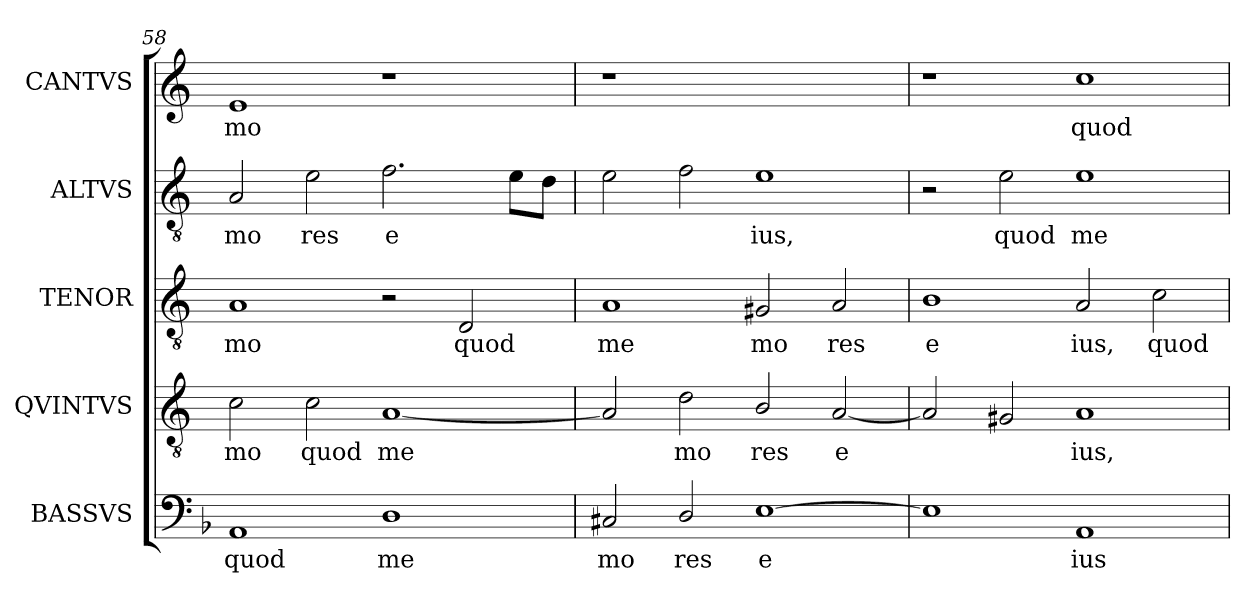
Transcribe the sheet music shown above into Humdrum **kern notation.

**kern	**text	**kern	**text	**kern	**text	**kern	**text	**kern	**text
*part5	*part5	*part4	*part4	*part3	*part3	*part2	*part2	*part1	*part1
*staff5	*staff5	*staff4	*staff4	*staff3	*staff3	*staff2	*staff2	*staff1	*staff1
*I"BASSVS	*	*I"QVINTVS	*	*I"TENOR	*	*I"ALTVS	*	*I"CANTVS	*
*clefF4	*	*clefGv2	*	*clefGv2	*	*clefGv2	*	*clefG2	*
*	*	*ITrd-3c-5	*	*ITrd-3c-5	*	*ITrd-3c-5	*	*ITrd-3c-5	*
*k[b-]	*	*k[b-]	*	*k[b-]	*	*k[b-]	*	*k[b-]	*
*F:	*	*F:	*	*F:	*	*F:	*	*F:	*
=58	=58	=58	=58	=58	=58	=58	=58	=58	=58
!	!LO:LY:b:cj	!	!LO:LY:b:cj	!	!LO:LY:b:cj	!	!LO:LY:b:cj	!	!LO:LY:b:cj
1AA	quod	2f\	mo	1d	mo	2d/	mo	1a	mo
!	!	!	!LO:LY:b:cj	!	!	!	!LO:LY:b:cj	!	!
.	.	2f\	quod	.	.	2a\	res	.	.
!	!LO:LY:b:cj	!	!LO:LY:b:cj	!	!	!	!LO:LY:b:cj	!	!
1D	me	[<1d	me	2r	.	2.b-\	e	1r	.
!	!	!	!	!	!LO:LY:b:cj	!	!	!	!
.	.	.	.	2G/	quod	.	.	.	.
!	!	!	!	!	!	!	!LO:LY:b:cj	!	!
.	.	.	.	.	.	8a\L	.	.	.
!	!	!	!	!	!	!	!LO:LY:b:cj	!	!
.	.	.	.	.	.	8g\J	.	.	.
=59	=59	=59	=59	=59	=59	=59	=59	=59	=59
!	!LO:LY:b:cj	!	!LO:LY:b:cj	!	!LO:LY:b:cj	!	!LO:LY:b:cj	!	!
2C#X/	mo	2d/]	.	1d	me	2a\	.	1r	.
!	!LO:LY:b:cj	!	!LO:LY:b:cj	!	!	!	!LO:LY:b:cj	!	!
2D/	res	2g\	mo	.	.	2b-\	.	.	.
!	!LO:LY:b:cj	!	!LO:LY:b:cj	!	!LO:LY:b:cj	!	!LO:LY:b:cj	!	!
[>1E	e	2e/	res	2c#X/	mo	1a	ius,	1ryy	.
!	!	!	!LO:LY:b:cj	!	!LO:LY:b:cj	!	!	!	!
.	.	[<2d/	e	2d/	res	.	.	.	.
=60	=60	=60	=60	=60	=60	=60	=60	=60	=60
!	!LO:LY:b:cj	!	!LO:LY:b:cj	!	!LO:LY:b:cj	!	!	!	!
1E]	.	2d/]	.	1e	e	2r	.	1r	.
!	!	!	!LO:LY:b:cj	!	!	!	!LO:LY:b:cj	!	!
.	.	2c#/	.	.	.	2a\	quod	.	.
!	!LO:LY:b:cj	!	!LO:LY:b:cj	!	!LO:LY:b:cj	!	!LO:LY:b:cj	!	!LO:LY:b:cj
1AA	ius	1d	ius,	2d/	ius,	1a	me	1ff	quod
!	!	!	!	!	!LO:LY:b:cj	!	!	!	!
.	.	.	.	2f\	quod	.	.	.	.
=	=	=	=	=	=	=	=	=	=
*-	*-	*-	*-	*-	*-	*-	*-	*-	*-
